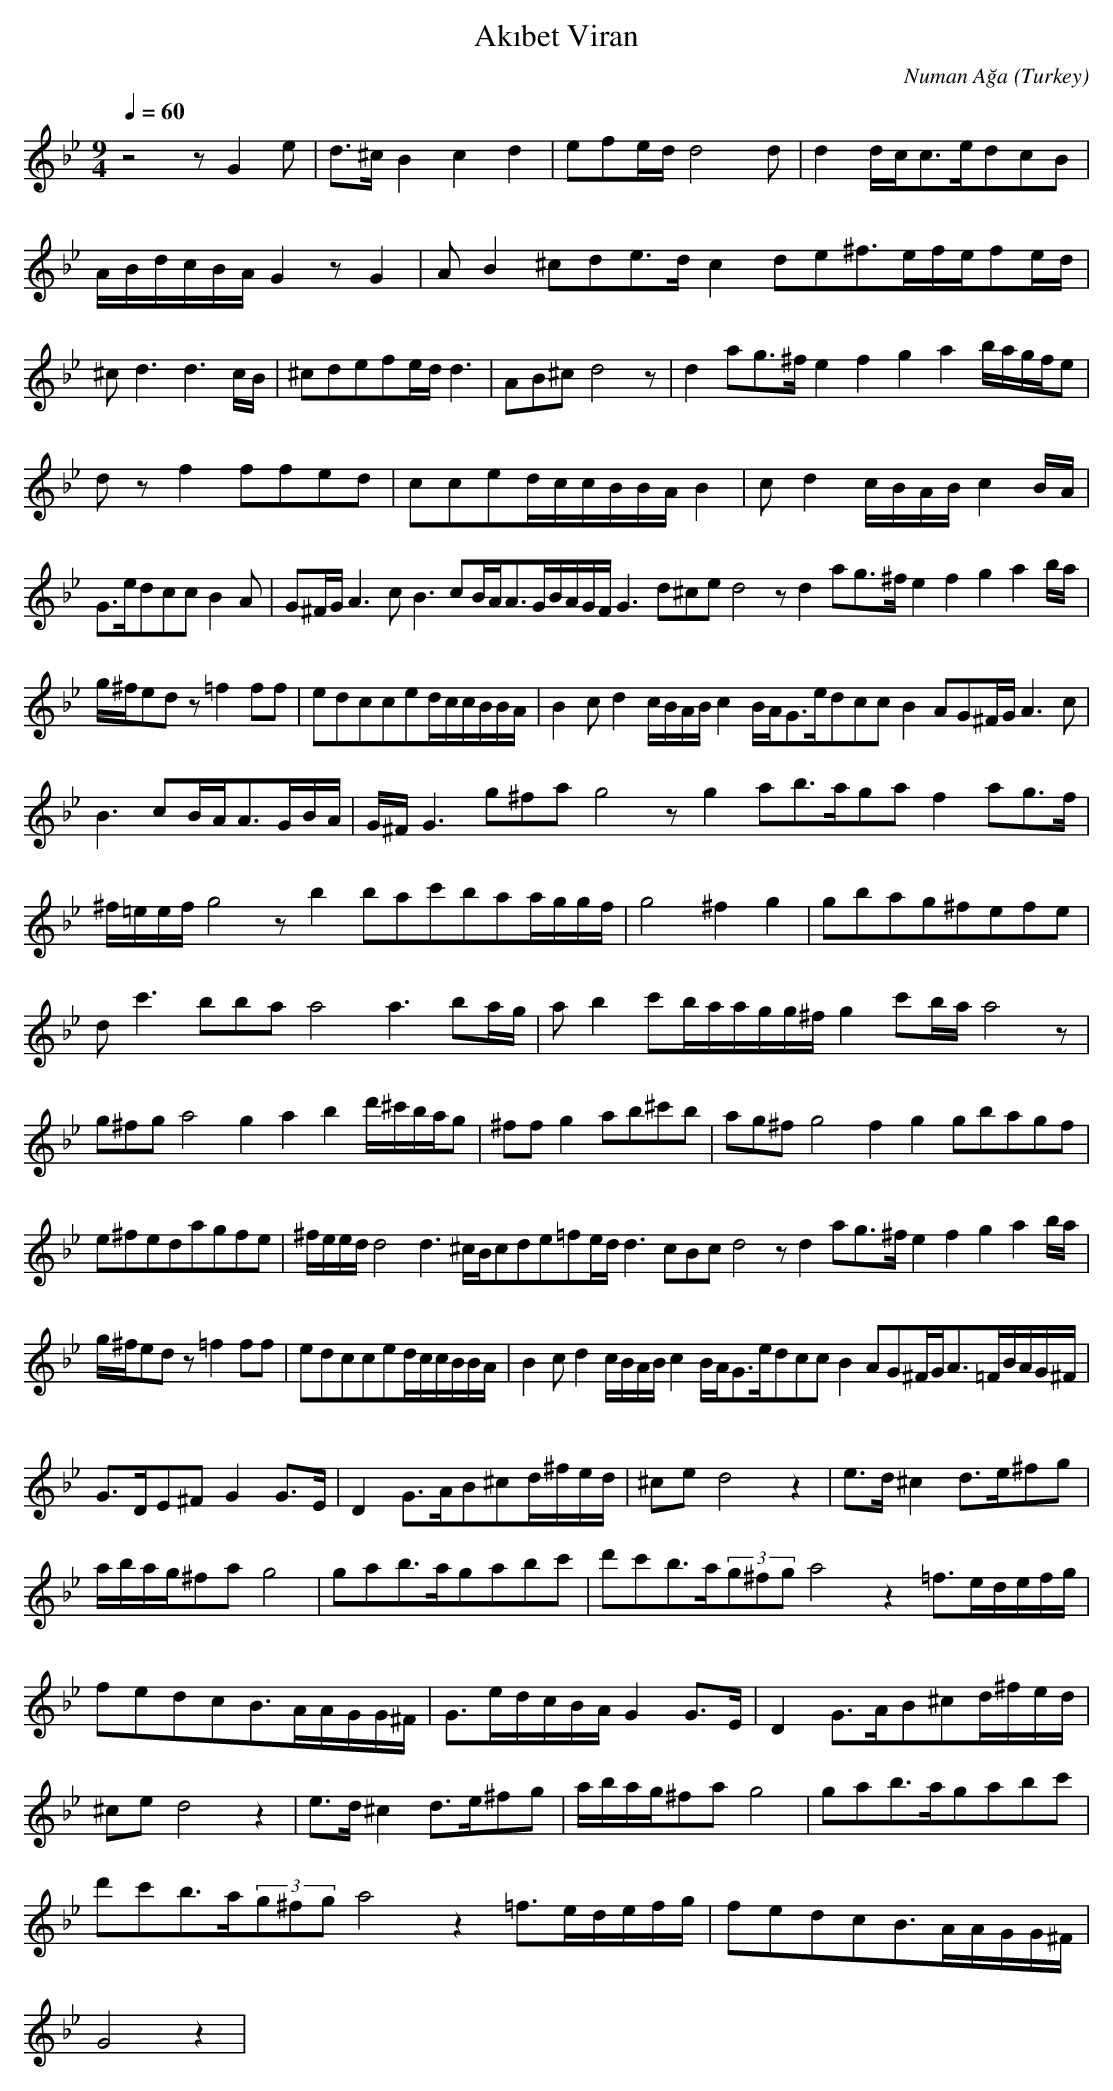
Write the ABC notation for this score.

X:1
T: Akıbet Viran
C: Numan Ağa
O: Turkey
M: 9/4
L: 1/16
K: C _B _e
Q: 1/4=60
z8z2G4e2  | d3^cB4c4d4  | e2f2edd8d2  | \
w:   |   |   |
d4dcc3ed2c2B2  |
w:   |
ABdcBAG4z2G4  | A2B4^c2d2e3dc4d2e2^f3efef2ed  |
w:   |   |
^c2d6d6cB  | ^c2d2e2f2edd6  | A2B2^c2d8z2  | \
w:   |   |   |
d4a2g3^fe4f4g4a4bagfe2  |
w:   |
d2z2f4f2f2e2d2  | c2c2e2dccBBAB4  | c2d4cBABc4BA  |
w:   |   |   |
G3ed2c2c2B4A2  | G2^FGA6c2B6c2BAA3GBAGFG6d2^c2e2d8z2d4a2g3^fe4f4g4a4ba  |
w:   |   |
g^fe2d2z2=f4f2f2  | e2d2c2c2e2dccBBA  | \
w:   |   |
B4c2d4cBABc4BAG3ed2c2c2B4A2G2^FGA6c2  |
w:   |
B6c2BAA3GBA  | G^FG6g2^f2a2g8z2g4a2b3ag2a2f4a2g3f  |
w:   |   |
^f=eefg8z2b4b2a2c'2b2a2aggf  | g8^f4g4  | \
w:   |   |
g2b2a2g2^f2e2f2e2  |
w:   |
d2c'6b2b2a2a8a6b2ag  | a2b4c'2baagg^fg4c'2baa8z2  |
w:   |   |
g2^f2g2a8g4a4b4d'^c'bag2  | ^f2f2g4a2b2^c'2b2  | \
w:   |   |
a2g2^f2g8f4g4g2b2a2g2f2  |
w:   |
e2^f2e2d2a2g2f2e2  | ^feedd8d6^cBc2d2e2=f2edd6c2B2c2d8z2d4a2g3^fe4f4g4a4ba  |
w:   |   |
g^fe2d2z2=f4f2f2  | e2d2c2c2e2dccBBA  | \
w:   |   |
B4c2d4cBABc4BAG3ed2c2c2B4A2G2^FGA3=FBAG^F  |
w:   |
G3DE2^F2G4G3E  | D4G3AB2^c2d^fed  | ^c2e2d8z4  | \
w:   |   |   |
e3d^c4d3e^f2g2  |
w:   |
abag^f2a2g8  | g2a2b3ag2a2b2c'2  | d'2c'2b3a(3g2^f2g2a8z4=f3edefg  |
w:   |   |   |
f2e2d2c2B3AAGG^F  | G3edcBAG4G3E  | D4G3AB2^c2d^fed  |
w:   |   |   |
^c2e2d8z4  | e3d^c4d3e^f2g2  | abag^f2a2g8  | \
w:   |   |   |
g2a2b3ag2a2b2c'2  |
w:   |
d'2c'2b3a(3g2^f2g2a8z4=f3edefg  | \
w:   |
f2e2d2c2B3AAGG^F  |
w:   |
G8z4|
w:   |
